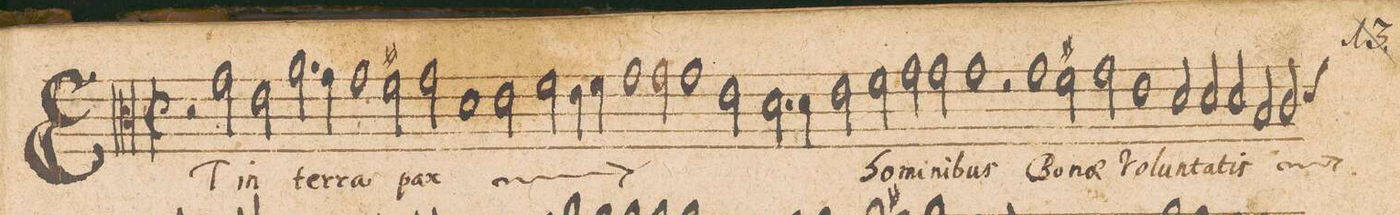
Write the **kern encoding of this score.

**kern	**text
*I"[CANTVS.]	*
*clefC3	*
*k[]	*
*met(c|)	*
*M2/1	*
*all\right	*
2r	.
*2\right	*
2g\	Et
2e\	in
2.a\	ter-
=2-	=2-
4g\	.
1g	-ra
2f#X\	.
=3-	=3-
2g\	pax
*	*ij
1d	Et
2e\	in
=4-	=4-
2fny\	ter-
4e\	-ra
4f\	.
1g	pax
=5-	=5-
2g\	Et
1g	in
2e\	ter-
=6-	=6-
2.d\	.
4d\	-ra
2e\	pax
*	*Xij
2f\	ho-
=7-	=7-
2g\	-mi-
2g\	-ni-
1g	-bus
=8-	=8-
2re	.
1g	Bo-
2f#X\	-nae
=9-	=9-
2g\	vo-
1e	-lun-
2d/	-ta-
=10-	=10-
2d/	-tis
*	*ij
2d/	bo-
2B/	-nae
*custos:d	*
2c/	vo-
=11-	=11-
*-	*-
